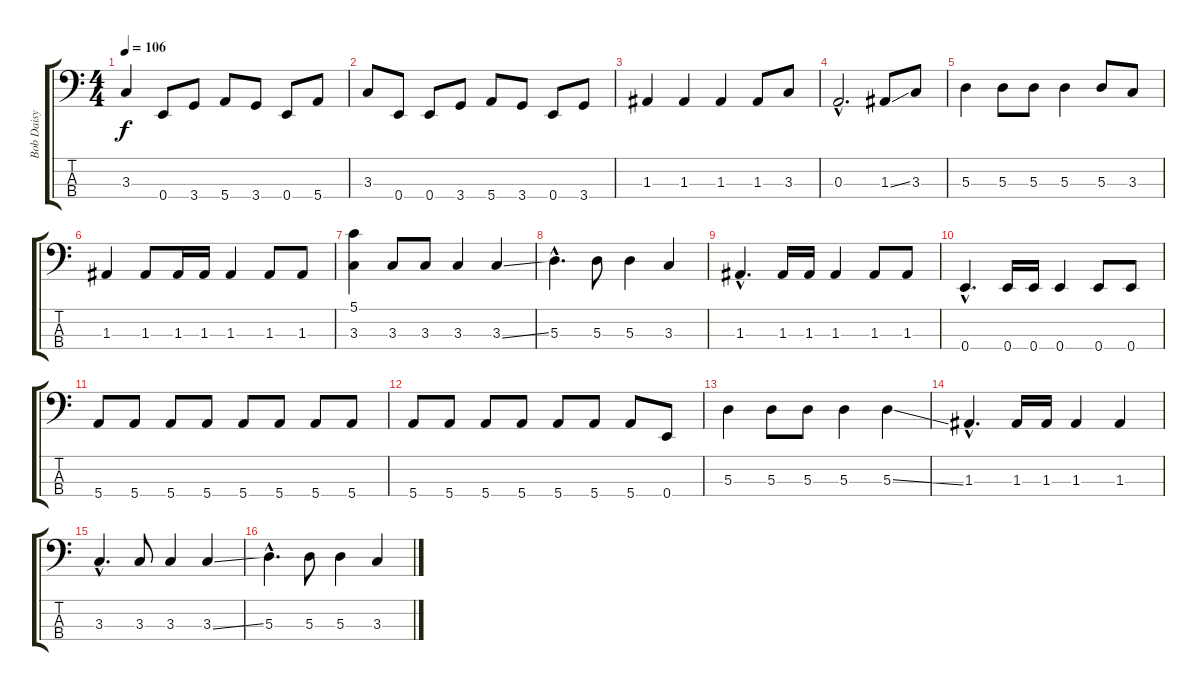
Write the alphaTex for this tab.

\track ("Bob Daisy" "Bob Daisy") {instrument electricbassfinger}
\staff {score tabs}
\tuning (G2 D2 A1 E1) {hide}
\ts (4 4)
\tempo 106
\clef f4
\ks c
3.3.4{dy f} 0.4.8 3.4.8 5.4.8 3.4.8 0.4.8 5.4.8 |
3.3.8 0.4.8 0.4.8 3.4.8 5.4.8 3.4.8 0.4.8 3.4.8 |
1.3.4 1.3.4 1.3.4 1.3.8 3.3.8 |
0.3{hac}.2{d} 1.3{ss}.8 3.3.8 |
5.3.4 5.3.8 5.3.8 5.3.4 5.3.8 3.3.8 |
1.3.4 1.3.8 1.3.16 1.3.16 1.3.4 1.3.8 1.3.8 |
(5.1 3.3).4 3.3.8 3.3.8 3.3.4 3.3{ss}.4 |
5.3{hac}.4{d} 5.3.8 5.3.4 3.3.4 |
1.3{hac}.4{d} 1.3.16 1.3.16 1.3.4 1.3.8 1.3.8 |
0.4{hac}.4{d} 0.4.16 0.4.16 0.4.4 0.4.8 0.4.8 |
5.4.8 5.4.8 5.4.8 5.4.8 5.4.8 5.4.8 5.4.8 5.4.8 |
5.4.8 5.4.8 5.4.8 5.4.8 5.4.8 5.4.8 5.4.8 0.4.8 |
5.3.4 5.3.8 5.3.8 5.3.4 5.3{ss}.4 |
1.3{hac}.4{d} 1.3.16 1.3.16 1.3.4 1.3.4 |
3.3{hac}.4{d} 3.3.8 3.3.4 3.3{ss}.4 |
5.3{hac}.4{d} 5.3.8 5.3.4 3.3.4
